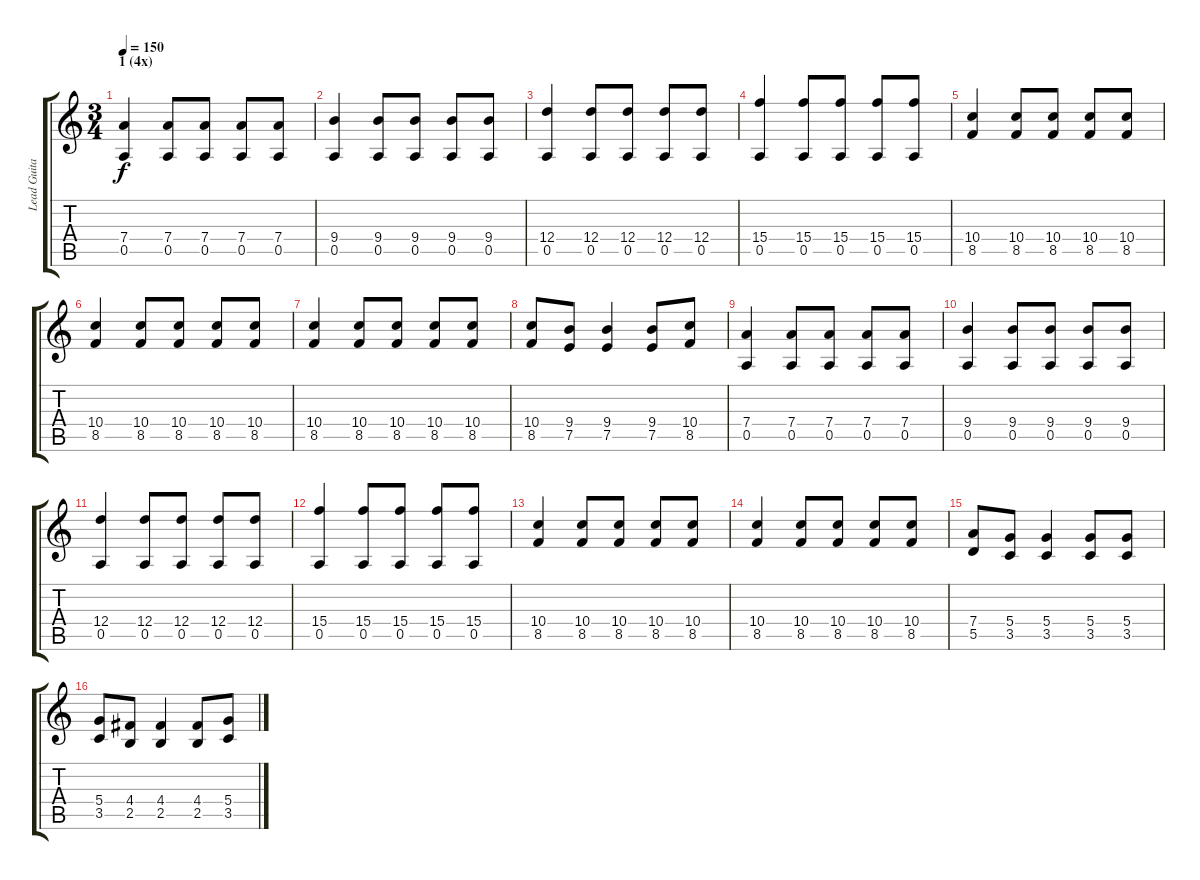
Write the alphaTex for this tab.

\track ("Lead Guitar" "Lead Guita") {instrument distortionguitar}
\staff {score tabs}
\tuning (E4 B3 G3 D3 A2 E2) {hide}
\ts (3 4)
\section ("" "1 (4x)")
\tempo 150
\clef g2
\ks c
(7.4 0.5).4{dy f} (7.4 0.5).8 (7.4 0.5).8 (7.4 0.5).8 (7.4 0.5).8 |
(9.4 0.5).4 (9.4 0.5).8 (9.4 0.5).8 (9.4 0.5).8 (9.4 0.5).8 |
(12.4 0.5).4 (12.4 0.5).8 (12.4 0.5).8 (12.4 0.5).8 (12.4 0.5).8 |
(15.4 0.5).4 (15.4 0.5).8 (15.4 0.5).8 (15.4 0.5).8 (15.4 0.5).8 |
(10.4 8.5).4 (10.4 8.5).8 (10.4 8.5).8 (10.4 8.5).8 (10.4 8.5).8 |
(10.4 8.5).4 (10.4 8.5).8 (10.4 8.5).8 (10.4 8.5).8 (10.4 8.5).8 |
(10.4 8.5).4 (10.4 8.5).8 (10.4 8.5).8 (10.4 8.5).8 (10.4 8.5).8 |
(10.4 8.5).8 (9.4 7.5).8 (9.4 7.5).4 (9.4 7.5).8 (10.4 8.5).8 |
(7.4 0.5).4 (7.4 0.5).8 (7.4 0.5).8 (7.4 0.5).8 (7.4 0.5).8 |
(9.4 0.5).4 (9.4 0.5).8 (9.4 0.5).8 (9.4 0.5).8 (9.4 0.5).8 |
(12.4 0.5).4 (12.4 0.5).8 (12.4 0.5).8 (12.4 0.5).8 (12.4 0.5).8 |
(15.4 0.5).4 (15.4 0.5).8 (15.4 0.5).8 (15.4 0.5).8 (15.4 0.5).8 |
(10.4 8.5).4 (10.4 8.5).8 (10.4 8.5).8 (10.4 8.5).8 (10.4 8.5).8 |
(10.4 8.5).4 (10.4 8.5).8 (10.4 8.5).8 (10.4 8.5).8 (10.4 8.5).8 |
(7.4 5.5).8 (5.4 3.5).8 (5.4 3.5).4 (5.4 3.5).8 (5.4 3.5).8 |
(5.4 3.5).8 (4.4 2.5).8 (4.4 2.5).4 (4.4 2.5).8 (5.4 3.5).8
